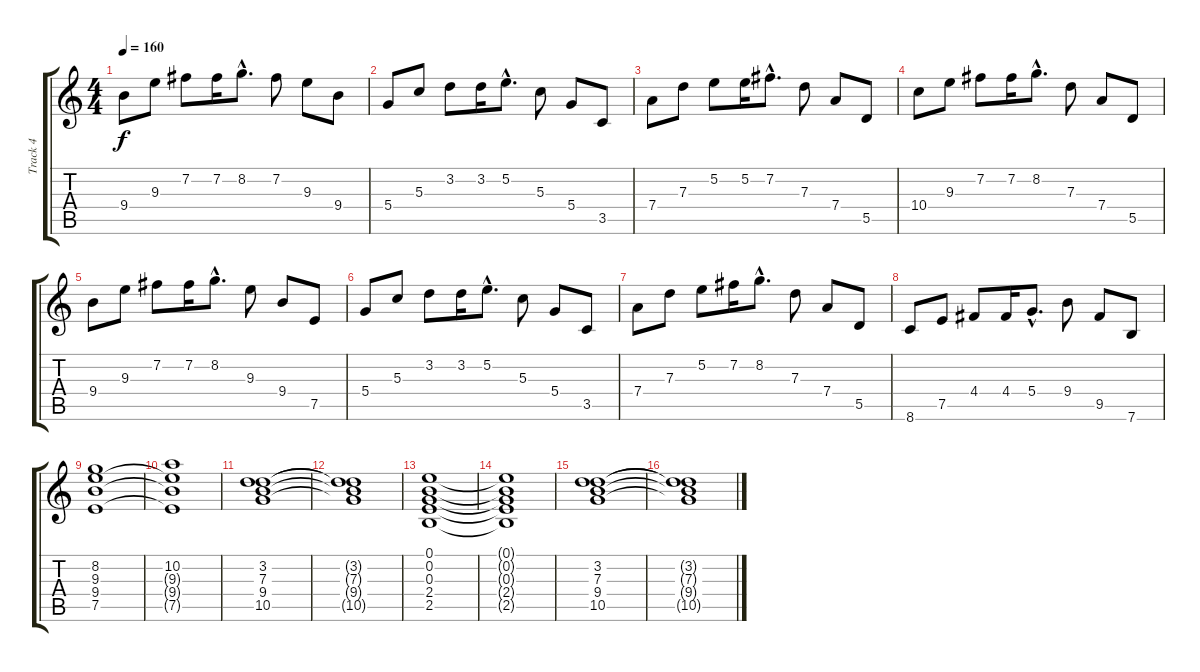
\track ("Track 4" "Track 4") {instrument overdrivenguitar}
\staff {score tabs}
\tuning (E4 B3 G3 D3 A2 E2) {hide}
\ts (4 4)
\tempo 160
\clef g2
\ks c
9.4.8{dy f instrument overdrivenguitar} 9.3.8 7.2.8 7.2.16 8.2{hac}.8{d} 7.2.8 9.3.8 9.4.8 |
5.4.8 5.3.8 3.2.8 3.2.16 5.2{hac}.8{d} 5.3.8 5.4.8 3.5.8 |
7.4.8 7.3.8 5.2.8 5.2.16 7.2{hac}.8{d} 7.3.8 7.4.8 5.5.8 |
10.4.8 9.3.8 7.2.8 7.2.16 8.2{hac}.8{d} 7.3.8 7.4.8 5.5.8 |
9.4.8 9.3.8 7.2.8 7.2.16 8.2{hac}.8{d} 9.3.8 9.4.8 7.5.8 |
5.4.8 5.3.8 3.2.8 3.2.16 5.2{hac}.8{d} 5.3.8 5.4.8 3.5.8 |
7.4.8 7.3.8 5.2.8 7.2.16 8.2{hac}.8{d} 7.3.8 7.4.8 5.5.8 |
8.6.8 7.5.8 4.4.8 4.4.16 5.4{hac}.8{d} 9.4.8 9.5.8 7.6.8 |
(8.2 9.3 9.4 7.5).1{instrument acousticguitarnylon} |
(10.2 9.3{t} 9.4{t} 7.5{t}).1 |
(3.2 7.3 9.4 10.5).1 |
(3.2{t} 7.3{t} 9.4{t} 10.5{t}).1 |
(0.1 0.2 0.3 2.4 2.5).1 |
(0.1{t} 0.2{t} 0.3{t} 2.4{t} 2.5{t}).1 |
(3.2 7.3 9.4 10.5).1 |
(3.2{t} 7.3{t} 9.4{t} 10.5{t}).1
